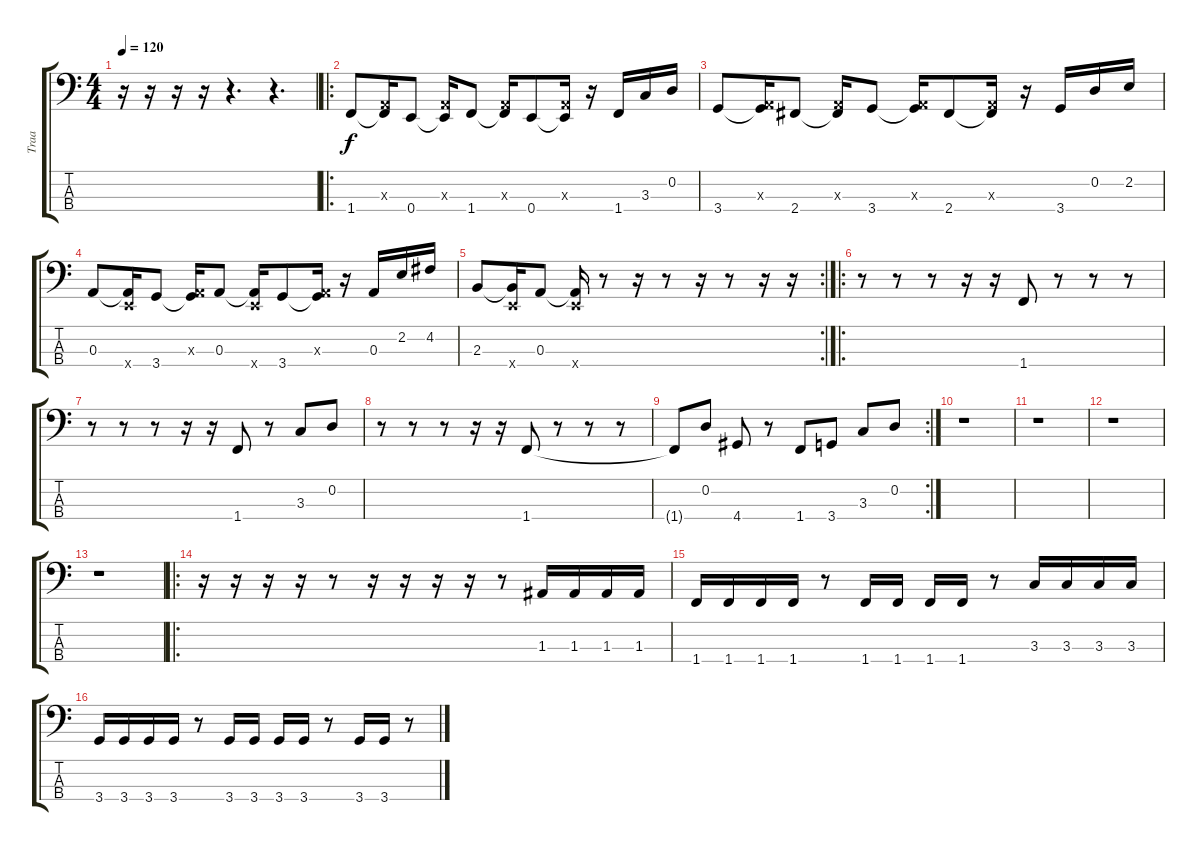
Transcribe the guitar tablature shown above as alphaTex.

\track ("Traa" "Traa") {instrument electricbassfinger}
\staff {score tabs}
\tuning (G2 D2 A1 E1) {hide}
\ts (4 4)
\tempo 120
\clef f4
\ks c
r.16{dy f} r.16 r.16 r.16 r.4{d} r.4{d} |
\ro
1.4.8 (0.3{x} 1.4{t}).16 0.4.8 (0.3{x} 0.4{t}).16 1.4.8 (0.3{x} 1.4{t}).16 0.4.8 (0.3{x} 0.4{t}).16 r.16 1.4.16 3.3.16 0.2.16 |
3.4.8 (0.3{x} 3.4{t}).16 2.4.8 (0.3{x} 2.4{t}).16 3.4.8 (0.3{x} 3.4{t}).16 2.4.8 (0.3{x} 2.4{t}).16 r.16 3.4.16 0.2.16 2.2.16 |
0.3.8 (0.3{t} 0.4{x}).16 3.4.8 (0.3{x} 3.4{t}).16 0.3.8 (0.3{t} 0.4{x}).16 3.4.8 (0.3{x} 3.4{t}).16 r.16 0.3.16 2.2.16 4.2.16 |
\rc 2
2.3.8 (2.3{t} 0.4{x}).16 0.3.8 (0.3{t} 0.4{x}).16 r.8 r.16 r.8 r.16 r.8 r.16 r.16 |
\ro
r.8 r.8 r.8 r.16 r.16 1.4.8 r.8 r.8 r.8 |
r.8 r.8 r.8 r.16 r.16 1.4.8 r.8 3.3.8 0.2.8 |
r.8 r.8 r.8 r.16 r.16 1.4.8 r.8 r.8 r.8 |
\rc 2
1.4{t}.8 0.2.8 4.4.8 r.8 1.4.8 3.4.8 3.3.8 0.2.8 |
r.1 |
r.1 |
r.1 |
r.1 |
\ro
r.16 r.16 r.16 r.16 r.8 r.16 r.16 r.16 r.16 r.8 1.3.16 1.3.16 1.3.16 1.3.16 |
1.4.16 1.4.16 1.4.16 1.4.16 r.8 1.4.16 1.4.16 1.4.16 1.4.16 r.8 3.3.16 3.3.16 3.3.16 3.3.16 |
3.4.16 3.4.16 3.4.16 3.4.16 r.8 3.4.16 3.4.16 3.4.16 3.4.16 r.8 3.4.16 3.4.16 r.8
